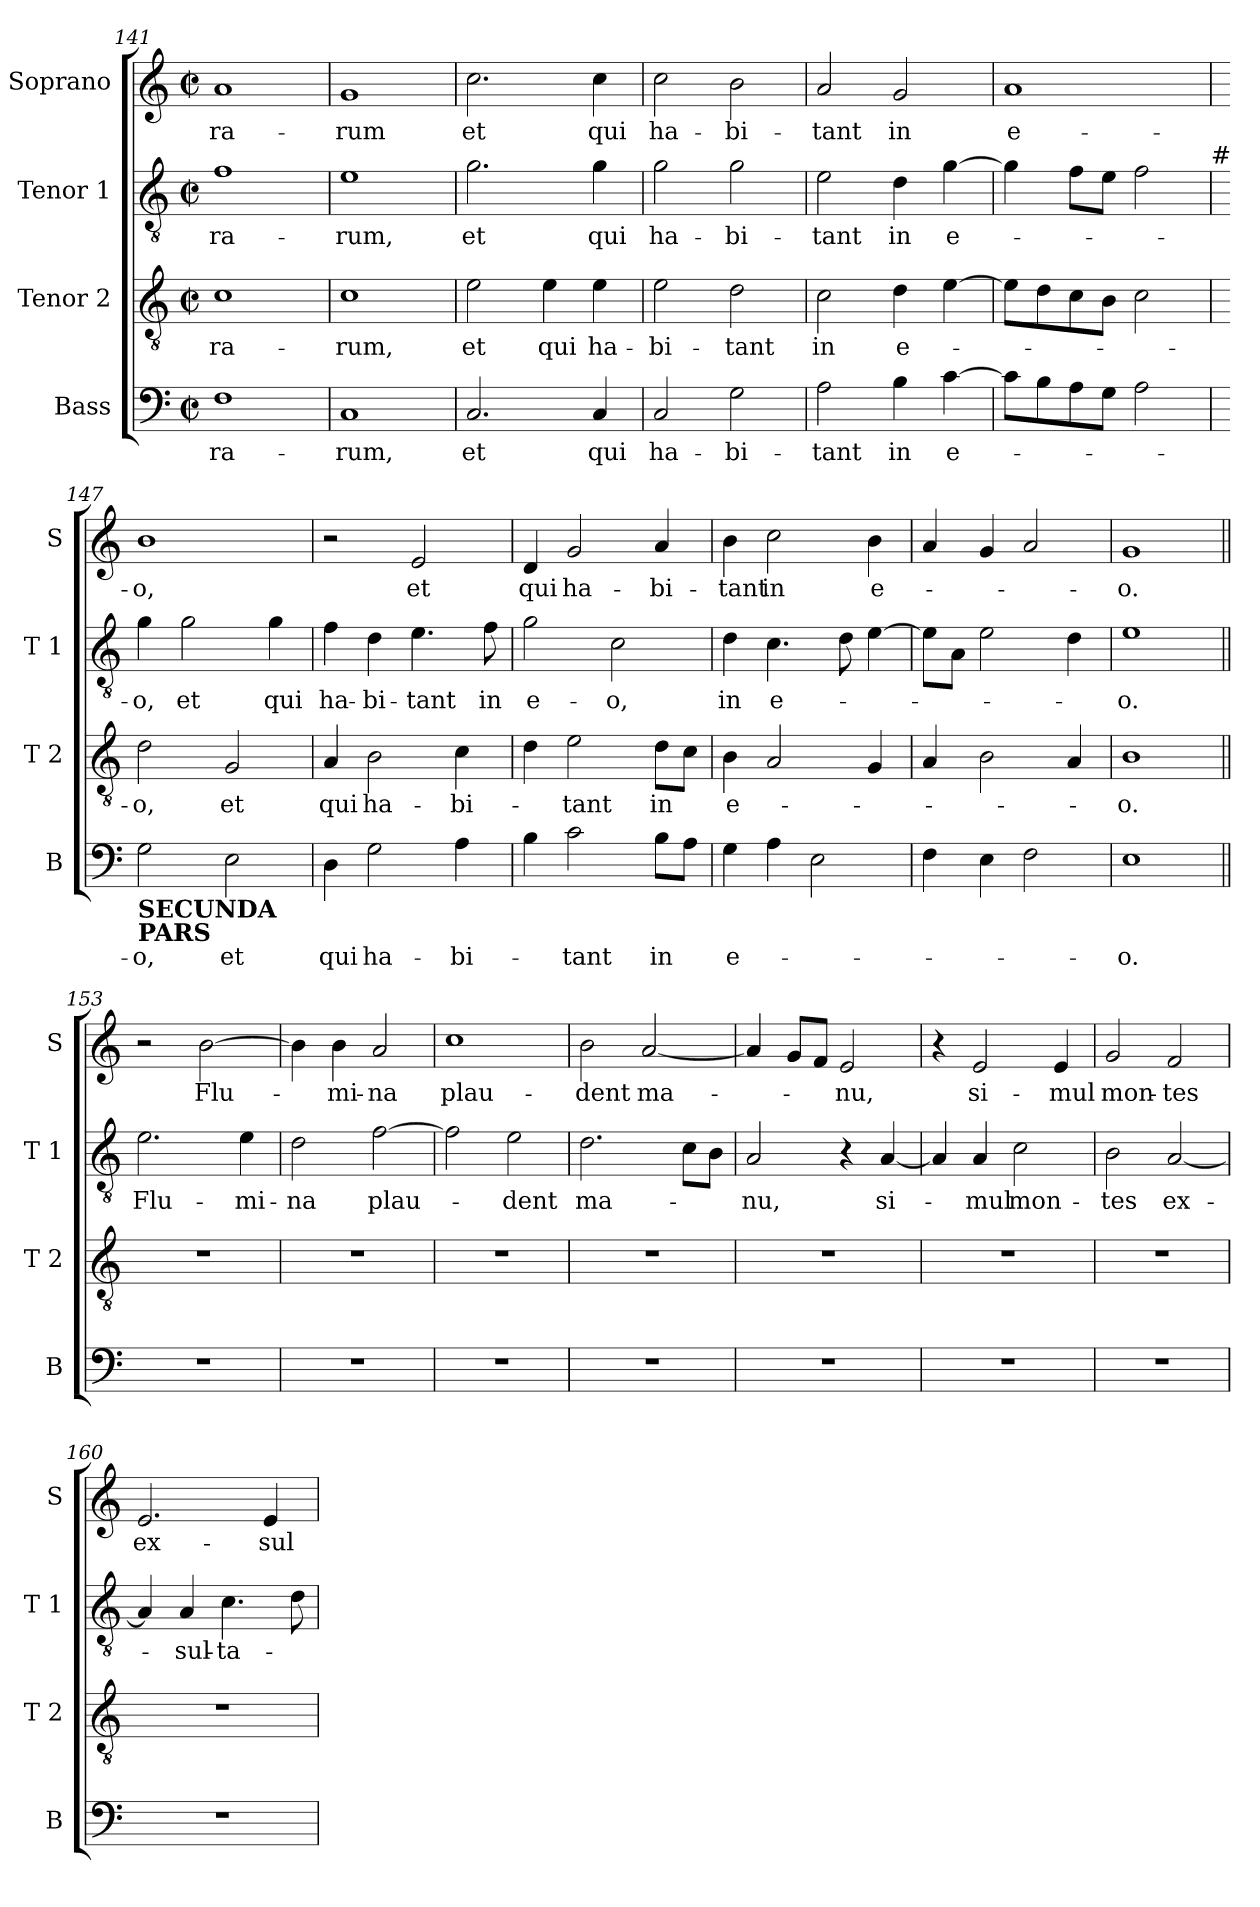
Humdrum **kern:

**kern	**text	**kern	**text	**kern	**text	**kern	**text
*part4	*part4	*part3	*part3	*part2	*part2	*part1	*part1
*staff4	*staff4	*staff3	*staff3	*staff2	*staff2	*staff1	*staff1
*I"Bass	*	*I"Tenor 2	*	*I"Tenor 1	*	*I"Soprano	*
*I'B	*	*I'T 2	*	*I'T 1	*	*I'S	*
!!LO:PB:g=z
*clefF4	*	*clefGv2	*	*clefGv2	*	*clefG2	*
*k[]	*	*k[]	*	*k[]	*	*k[]	*
*C:	*	*C:	*	*C:	*	*C:	*
*M2/2	*	*M2/2	*	*M2/2	*	*M2/2	*
*met(c|)	*	*met(c|)	*	*met(c|)	*	*met(c|)	*
=141	=141	=141	=141	=141	=141	=141	=141
1F	-ra-	1c	-ra-	1f	-ra-	1a	-ra-
=142	=142	=142	=142	=142	=142	=142	=142
1C	-rum,	1c	-rum,	1e	-rum,	1g	-rum
=143	=143	=143	=143	=143	=143	=143	=143
2.C/	et	2e\	et	2.g\	et	2.cc\	et
.	.	4e\	qui	.	.	.	.
4C/	qui	4e\	ha-	4g\	qui	4cc\	qui
=144	=144	=144	=144	=144	=144	=144	=144
2C/	ha-	2e\	-bi-	2g\	ha-	2cc\	ha-
2G\	-bi-	2d\	-tant	2g\	-bi-	2b\	-bi-
=145	=145	=145	=145	=145	=145	=145	=145
2A\	-tant	2c\	in	2e\	-tant	2a/	-tant
4B\	in	4d\	e-	4d\	in	2g/	in
[4c\	e-	[4e\	.	[4g\	e-	.	.
=146	=146	=146	=146	=146	=146	=146	=146
8c\L]	.	8e\L]	.	4g\]	.	1a	e-
8B\	.	8d\	.	.	.	.	.
8A\	.	8c\	.	8f\L	.	.	.
8G\J	.	8B\J	.	8e\J	.	.	.
2A\	.	2c\	.	2f\	.	.	.
!	!	!	!	!LO:TX:a:t=#	!	!	!
!!LO:LB:g=z
=147	=147	=147	=147	=147	=147	=147	=147
!LO:TX:b:B:t=SECUNDA\nPARS	!	!	!	!	!	!	!
2G\	-o,	2d\	-o,	4g\	-o,	1b	-o,
.	.	.	.	2g\	et	.	.
2E\	et	2G/	et	.	.	.	.
.	.	.	.	4g\	qui	.	.
=148	=148	=148	=148	=148	=148	=148	=148
4D\	qui	4A/	qui	4f\	ha-	2r	.
2G\	ha-	2B\	ha-	4d\	-bi-	.	.
.	.	.	.	4.e\	-tant	2e/	et
4A\	-bi-	4c\	-bi-	.	.	.	.
.	.	.	.	8f\	in	.	.
=149	=149	=149	=149	=149	=149	=149	=149
4B\	.	4d\	.	2g\	e-	4d/	qui
2c\	-tant	2e\	-tant	.	.	2g/	ha-
.	.	.	.	2c\	-o,	.	.
8B\L	in	8d\L	in	.	.	4a/	-bi-
8A\J	.	8c\J	.	.	.	.	.
=150	=150	=150	=150	=150	=150	=150	=150
4G\	e-	4B\	e-	4d\	in	4b\	-tant
4A\	.	2A/	.	4.c\	e-	2cc\	in
2E\	.	.	.	.	.	.	.
.	.	.	.	8d\	.	.	.
.	.	4G/	.	[4e\	.	4b\	e-
=151	=151	=151	=151	=151	=151	=151	=151
4F\	.	4A/	.	8e\L]	.	4a/	.
.	.	.	.	8A\J	.	.	.
4E\	.	2B\	.	2e\	.	4g/	.
2F\	.	.	.	.	.	2a/	.
.	.	4A/	.	4d\	.	.	.
=152	=152	=152	=152	=152	=152	=152	=152
1E	-o.	1B	-o.	1e	-o.	1g	-o.
!!LO:LB:g=z
=153||	=153||	=153||	=153||	=153||	=153||	=153||	=153||
1r	.	1r	.	2.e\	Flu-	2r	.
.	.	.	.	.	.	[2b\	Flu-
.	.	.	.	4e\	-mi-	.	.
=154	=154	=154	=154	=154	=154	=154	=154
1r	.	1r	.	2d\	-na	4b\]	.
.	.	.	.	.	.	4b\	-mi-
.	.	.	.	[2f\	plau-	2a/	-na
=155	=155	=155	=155	=155	=155	=155	=155
1r	.	1r	.	2f\]	.	1cc	plau-
.	.	.	.	2e\	-dent	.	.
=156	=156	=156	=156	=156	=156	=156	=156
1r	.	1r	.	2.d\	ma-	2b\	-dent
.	.	.	.	.	.	[2a/	ma-
.	.	.	.	8c\L	.	.	.
.	.	.	.	8B\J	.	.	.
=157	=157	=157	=157	=157	=157	=157	=157
1r	.	1r	.	2A/	-nu,	4a/]	.
.	.	.	.	.	.	8g/L	.
.	.	.	.	.	.	8f/J	.
.	.	.	.	4r	.	2e/	-nu,
.	.	.	.	[4A/	si-	.	.
=158	=158	=158	=158	=158	=158	=158	=158
1r	.	1r	.	4A/]	.	4r	.
.	.	.	.	4A/	-mul	2e/	si-
.	.	.	.	2c\	mon-	.	.
.	.	.	.	.	.	4e/	-mul
!!LO:LB:g=z
=159	=159	=159	=159	=159	=159	=159	=159
1r	.	1r	.	2B\	-tes	2g/	mon-
.	.	.	.	[2A/	ex-	2f/	-tes
=160	=160	=160	=160	=160	=160	=160	=160
1r	.	1r	.	4A/]	.	2.e/	ex-
.	.	.	.	4A/	-sul-	.	.
.	.	.	.	4.c\	-ta-	.	.
.	.	.	.	.	.	4e/	-sul-
.	.	.	.	8d\	.	.	.
=	=	=	=	=	=	=	=
*-	*-	*-	*-	*-	*-	*-	*-
